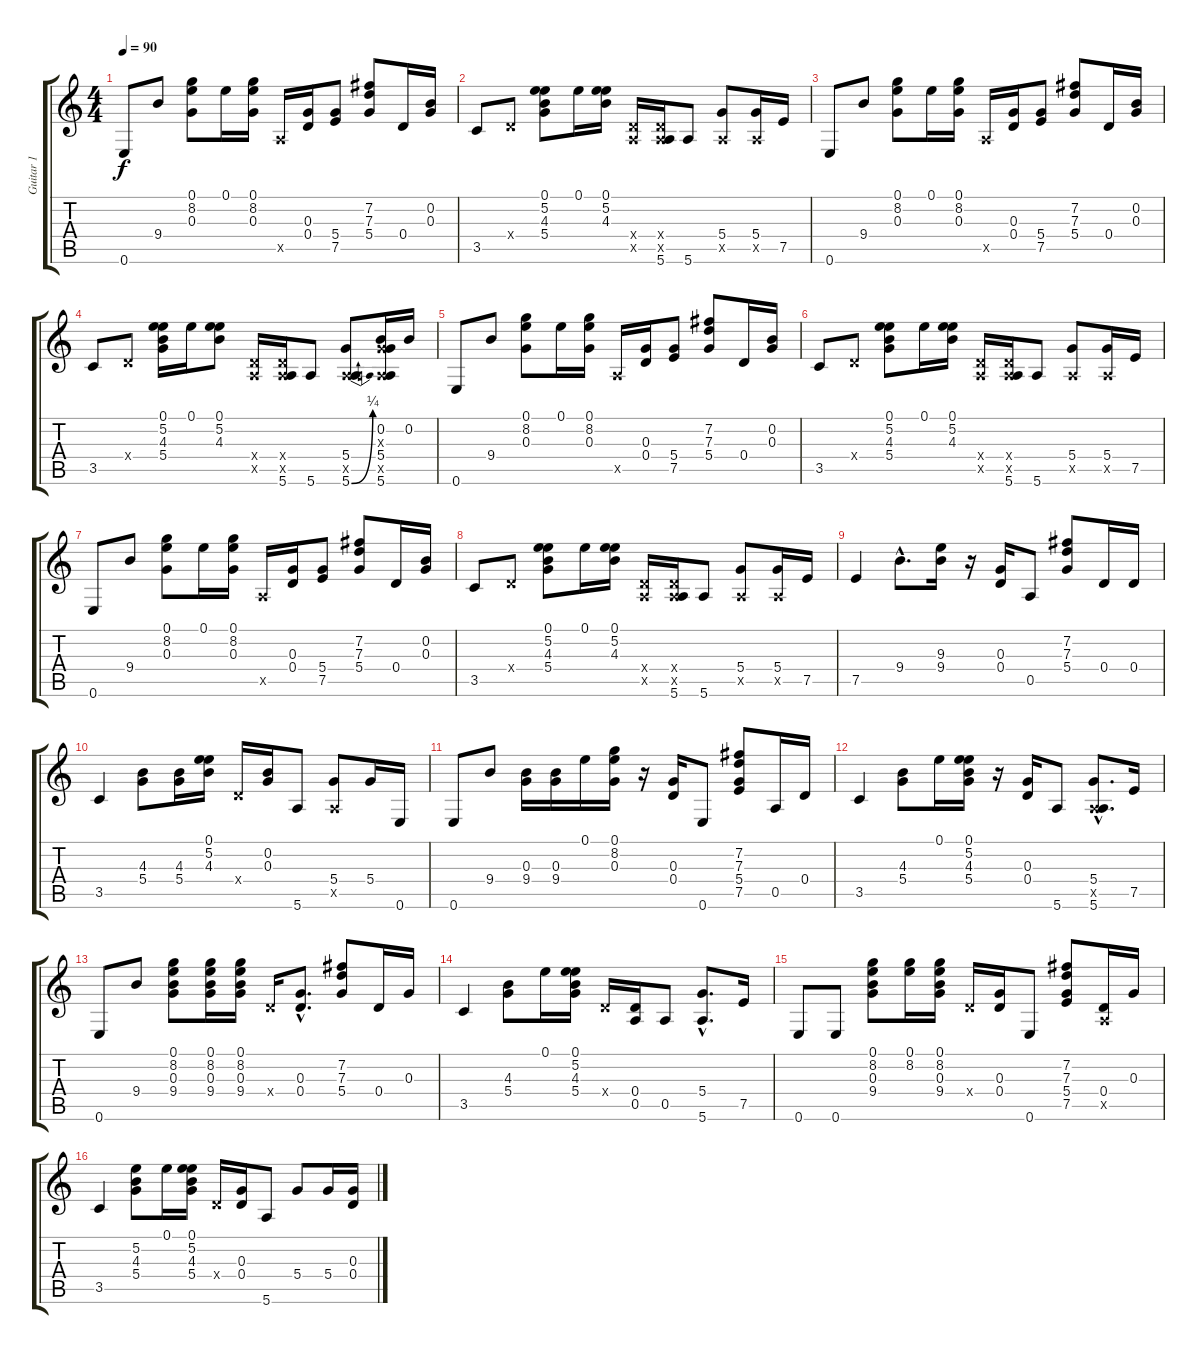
\track ("Guitar 1" "Guitar 1") {instrument acousticguitarsteel}
\staff {score tabs}
\tuning (E4 B3 G3 D3 A2 E2) {hide}
\ts (4 4)
\tempo 90
\clef g2
\ks c
0.6.8{dy f instrument acousticguitarsteel} 9.4.8 (0.1 8.2 0.3).8 0.1.16 (0.1 8.2 0.3).16 0.5{x}.16 (0.3 0.4).16 (5.4 7.5).8 (7.2 7.3 5.4).8 0.4.16 (0.2 0.3).16 |
3.5.8 0.4{x}.8 (0.1 5.2 4.3 5.4).8 0.1.16 (0.1 5.2 4.3).16 (0.4{x} 0.5{x}).16 (0.4{x} 0.5{x} 5.6).16 5.6.8 (5.4 0.5{x}).8 (5.4 0.5{x}).16 7.5.16 |
0.6.8 9.4.8 (0.1 8.2 0.3).8 0.1.16 (0.1 8.2 0.3).16 0.5{x}.16 (0.3 0.4).16 (5.4 7.5).8 (7.2 7.3 5.4).8 0.4.16 (0.2 0.3).16 |
3.5.8 0.4{x}.8 (0.1 5.2 4.3 5.4).16 0.1.16 (0.1 5.2 4.3).8 (0.4{x} 0.5{x}).16 (0.4{x} 0.5{x} 5.6).16 5.6.8 (5.4 0.5{x} 5.6{be (bend 0 0 60 1)}).8 (0.2 0.3{x} 5.4 0.5{x} 5.6).16 0.2.16 |
0.6.8 9.4.8 (0.1 8.2 0.3).8 0.1.16 (0.1 8.2 0.3).16 0.5{x}.16 (0.3 0.4).16 (5.4 7.5).8 (7.2 7.3 5.4).8 0.4.16 (0.2 0.3).16 |
3.5.8 0.4{x}.8 (0.1 5.2 4.3 5.4).8 0.1.16 (0.1 5.2 4.3).16 (0.4{x} 0.5{x}).16 (0.4{x} 0.5{x} 5.6).16 5.6.8 (5.4 0.5{x}).8 (5.4 0.5{x}).16 7.5.16 |
0.6.8 9.4.8 (0.1 8.2 0.3).8 0.1.16 (0.1 8.2 0.3).16 0.5{x}.16 (0.3 0.4).16 (5.4 7.5).8 (7.2 7.3 5.4).8 0.4.16 (0.2 0.3).16 |
3.5.8 0.4{x}.8 (0.1 5.2 4.3 5.4).8 0.1.16 (0.1 5.2 4.3).16 (0.4{x} 0.5{x}).16 (0.4{x} 0.5{x} 5.6).16 5.6.8 (5.4 0.5{x}).8 (5.4 0.5{x}).16 7.5.16 |
7.5.4{volume 15 balance 8} 9.4{hac}.8{d} (9.3 9.4).16 r.16 (0.3 0.4).16 0.5.8 (7.2 7.3 5.4).8 0.4.16 0.4.16 |
3.5.4 (4.3 5.4).8 (4.3 5.4).16 (0.1 5.2 4.3).16 0.4{x}.16 (0.2 0.3).16 5.6.8 (5.4 0.5{x}).8 5.4.16 0.6.16 |
0.6.8 9.4.8 (0.3 9.4).16 (0.3 9.4).16 0.1.16 (0.1 8.2 0.3).16 r.16 (0.3 0.4).16 0.6.8 (7.2 7.3 5.4 7.5).8 0.5.16 0.4.16 |
3.5.4 (4.3 5.4).8 0.1.16 (0.1 5.2 4.3 5.4).16 r.16 (0.3 0.4).16 5.6.8 (5.4{hac} 0.5{hac x} 5.6{hac}).8{d} 7.5.16 |
0.6.8 9.4.8 (0.1 8.2 0.3 9.4).8 (0.1 8.2 0.3 9.4).16 (0.1 8.2 0.3 9.4).16 0.4{x}.16 (0.3{hac} 0.4{hac}).8{d} (7.2 7.3 5.4).8 0.4.16 0.3.16 |
3.5.4 (4.3 5.4).8 0.1.16 (0.1 5.2 4.3 5.4).16 0.4{x}.16 (0.4 0.5).16 0.5.8 (5.4{hac} 5.6{hac}).8{d} 7.5.16 |
0.6.8 0.6.8 (0.1 8.2 0.3 9.4).8 (0.1 8.2).16 (0.1 8.2 0.3 9.4).16 0.4{x}.16 (0.3 0.4).16 0.6.8 (7.2 7.3 5.4 7.5).8 (0.4 0.5{x}).16 0.3.16 |
3.5.4 (5.2 4.3 5.4).8 0.1.16 (0.1 5.2 4.3 5.4).16 0.4{x}.16 (0.3 0.4).16 5.6.8 5.4.8 5.4.16 (0.3 0.4).16
